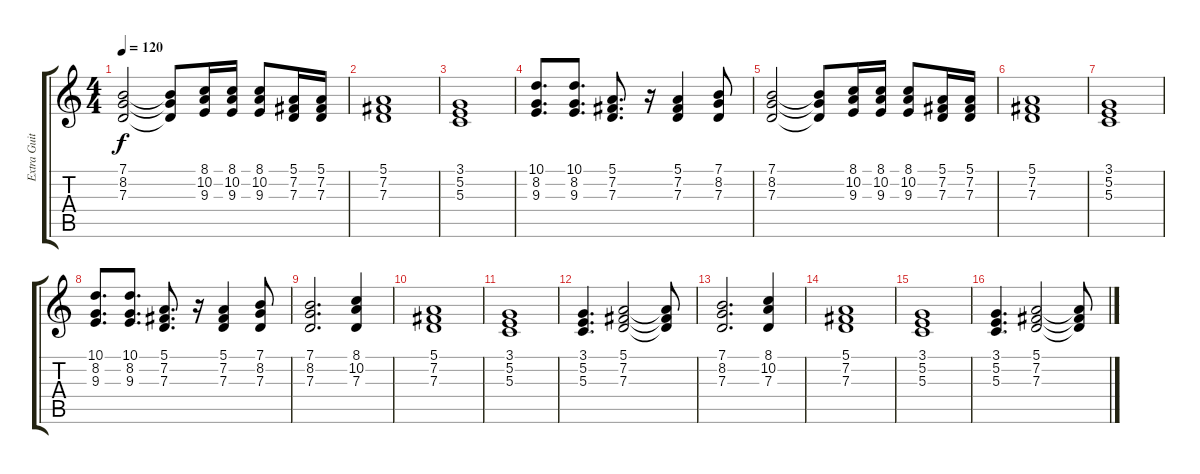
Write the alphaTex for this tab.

\track ("Extra Guitar" "Extra Guit") {instrument fx4atmosphere}
\staff {score tabs}
\tuning (E4 B3 G3 D3 A2 E2) {hide}
\ts (4 4)
\tempo 120
\clef g2
\ks c
(7.1 8.2 7.3).2{dy f} (7.1{t} 8.2{t} 7.3{t}).8 (8.1 10.2 9.3).16 (8.1 10.2 9.3).16 (8.1 10.2 9.3).8 (5.1 7.2 7.3).16 (5.1 7.2 7.3).16 |
(5.1 7.2 7.3).1 |
(3.1 5.2 5.3).1 |
(10.1 8.2 9.3).8{d} (10.1 8.2 9.3).8{d} (5.1 7.2 7.3).8{d} r.16 (5.1 7.2 7.3).4 (7.1 8.2 7.3).8 |
(7.1 8.2 7.3).2 (7.1{t} 8.2{t} 7.3{t}).8 (8.1 10.2 9.3).16 (8.1 10.2 9.3).16 (8.1 10.2 9.3).8 (5.1 7.2 7.3).16 (5.1 7.2 7.3).16 |
(5.1 7.2 7.3).1 |
(3.1 5.2 5.3).1 |
(10.1 8.2 9.3).8{d} (10.1 8.2 9.3).8{d} (5.1 7.2 7.3).8{d} r.16 (5.1 7.2 7.3).4 (7.1 8.2 7.3).8 |
(7.1 8.2 7.3).2{d} (8.1 10.2 7.3).4 |
(5.1 7.2 7.3).1 |
(3.1 5.2 5.3).1 |
(3.1 5.2 5.3).4{d} (5.1 7.2 7.3).2 (5.1{t} 7.2{t} 7.3{t}).8 |
(7.1 8.2 7.3).2{d} (8.1 10.2 7.3).4 |
(5.1 7.2 7.3).1 |
(3.1 5.2 5.3).1 |
(3.1 5.2 5.3).4{d} (5.1 7.2 7.3).2 (5.1{t} 7.2{t} 7.3{t}).8
